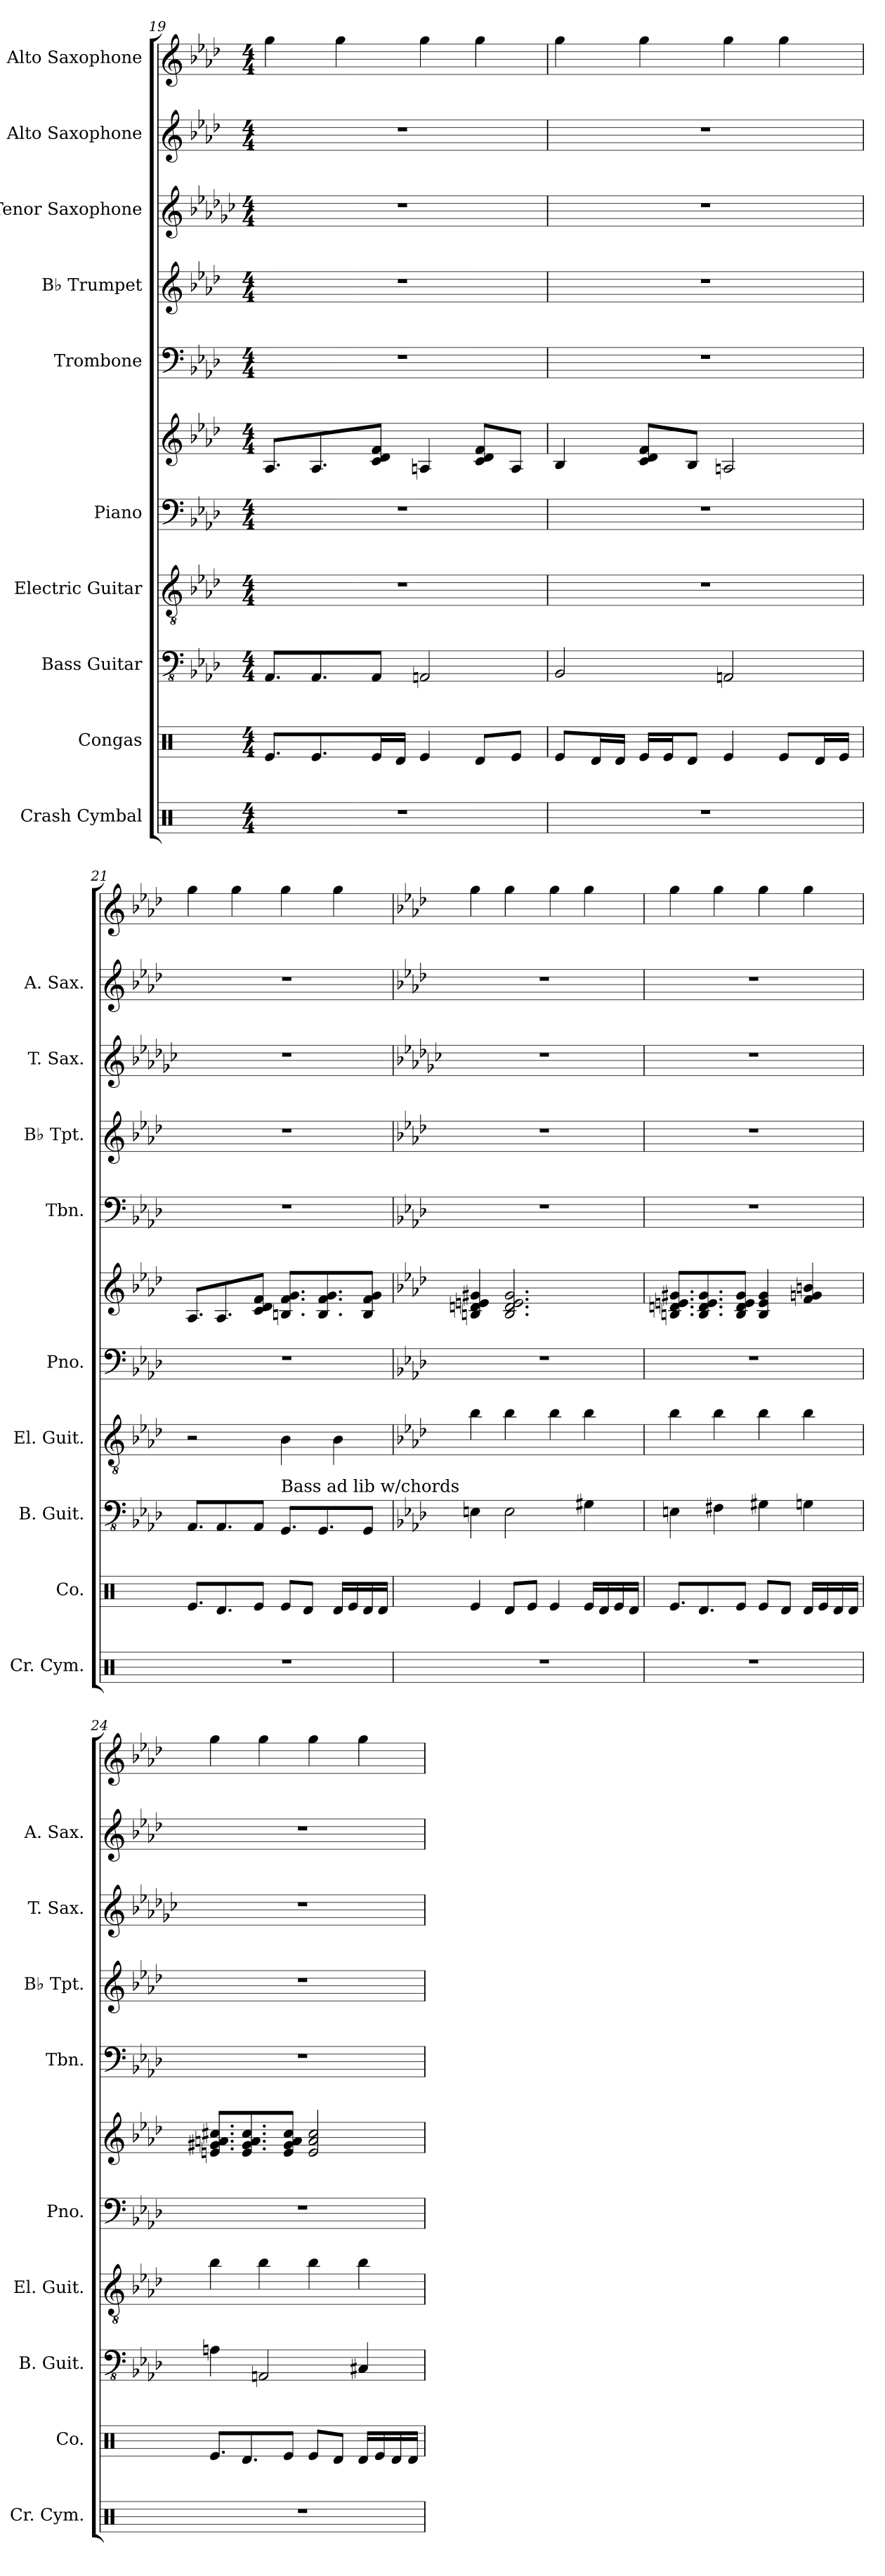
**kern	**kern	**kern	**kern	**kern	**kern	**kern	**kern	**kern	**kern	**kern
*part10	*part9	*part8	*part7	*part6	*part6	*part5	*part4	*part3	*part2	*part1
*staff11	*staff10	*staff9	*staff8	*staff7	*staff6	*staff5	*staff4	*staff3	*staff2	*staff1
*I"Crash Cymbal	*I"Congas	*I"Bass Guitar	*I"Electric Guitar	*I"Piano	*	*I"Trombone	*I"B♭ Trumpet	*I"Tenor Saxophone	*I"Alto Saxophone	*I"Alto Saxophone
*I'Cr. Cym.	*I'Co.	*I'B. Guit.	*I'El. Guit.	*I'Pno.	*	*I'Tbn.	*I'B♭ Tpt.	*I'T. Sax.	*I'A. Sax.	*
*clefX	*clefX	*clefFv4	*clefGv2	*clefF4	*clefG2	*clefF4	*clefG2	*clefG2	*clefG2	*clefG2
*	*	*	*	*	*	*	*ITrd1c2	*ITrd8c14	*ITrd5c9	*ITrd5c9
*k[]	*k[]	*k[b-e-a-d-]	*k[b-e-a-d-]	*k[b-e-a-d-]	*k[b-e-a-d-]	*k[b-e-a-d-]	*k[b-e-a-d-g-c-]	*k[b-e-a-d-g-c-]	*k[b-e-a-d-g-c-f-]	*k[b-e-a-d-g-c-f-]
*M4/4	*M4/4	*M4/4	*M4/4	*M4/4	*M4/4	*M4/4	*M4/4	*M4/4	*M4/4	*M4/4
=19	=19	=19	=19	=19	=19	=19	=19	=19	=19	=19
1r	8.Re/L	8.AAA-/L	1r	1r	8.A-/L	1r	1r	1r	1r	4b-
.	8.Re/	8.AAA-/	.	.	8.A-/	.	.	.	.	.
.	.	.	.	.	.	.	.	.	.	4b-
.	16Re/L	8AAA-/J	.	.	8c/ 8d-/ 8f/J	.	.	.	.	.
.	16Rd/JJ	.	.	.	.	.	.	.	.	.
.	4Re/	2AAAn/	.	.	4An/	.	.	.	.	4b-
.	8Rd/L	.	.	.	8c/ 8d-/ 8f/L	.	.	.	.	4b-
.	8Re/J	.	.	.	8A/J	.	.	.	.	.
!!LO:PB:g=z
=20	=20	=20	=20	=20	=20	=20	=20	=20	=20	=20
1r	8Re/L	2BBB-/	1r	1r	4B-/	1r	1r	1r	1r	4b-
.	16Rd/L	.	.	.	.	.	.	.	.	.
.	16Rd/JJ	.	.	.	.	.	.	.	.	.
.	16Re/LL	.	.	.	8c/ 8d-/ 8f/L	.	.	.	.	4b-
.	16Re/J	.	.	.	.	.	.	.	.	.
.	8Rd/J	.	.	.	8B-/J	.	.	.	.	.
.	4Re/	2AAAn/	.	.	2An/	.	.	.	.	4b-
.	8Re/L	.	.	.	.	.	.	.	.	4b-
.	16Rd/L	.	.	.	.	.	.	.	.	.
.	16Re/JJ	.	.	.	.	.	.	.	.	.
=21	=21	=21	=21	=21	=21	=21	=21	=21	=21	=21
1r	8.Re/L	8.AAA-/L	2r	1r	8.A-/L	1r	1r	1r	1r	4b-
.	8.Rd/	8.AAA-/	.	.	8.A-/	.	.	.	.	.
.	.	.	.	.	.	.	.	.	.	4b-
.	8Re/J	8AAA-/J	.	.	8c/ 8d-/ 8f/J	.	.	.	.	.
!	!	!LO:TX:a:t=Bass ad lib w/chords	!	!	!	!	!	!	!	!
.	8Re/L	8.GGG/L	4B-	.	8.Bn/ 8.f/ 8.g/L	.	.	.	.	4b-
.	8Rd/J	.	.	.	.	.	.	.	.	.
.	.	8.GGG/	.	.	8.B/ 8.f/ 8.g/	.	.	.	.	.
.	16Rd/LL	.	4B-	.	.	.	.	.	.	4b-
.	16Re/	.	.	.	.	.	.	.	.	.
.	16Rd/	8GGG/J	.	.	8B/ 8f/ 8g/J	.	.	.	.	.
.	16Rd/JJ	.	.	.	.	.	.	.	.	.
=22	=22	=22	=22	=22	=22	=22	=22	=22	=22	=22
*	*	*k[b-e-a-d-]	*k[b-e-a-d-]	*k[b-e-a-d-]	*k[b-e-a-d-]	*k[b-e-a-d-]	*k[b-e-a-d-g-c-]	*k[b-e-a-d-g-c-]	*k[b-e-a-d-g-c-f-]	*k[b-e-a-d-g-c-f-]
1r	4Re/	4EEn\	4b-	1r	4Bn/ 4dn/ 4en/ 4g#X/	1r	1r	1r	1r	4b-
.	8Rd/L	2EE\	4b-	.	2.B/ 2.d/ 2.e/ 2.g#/	.	.	.	.	4b-
.	8Re/J	.	.	.	.	.	.	.	.	.
.	4Re/	.	4b-	.	.	.	.	.	.	4b-
.	16Re/LL	4GG#X\	4b-	.	.	.	.	.	.	4b-
.	16Rd/	.	.	.	.	.	.	.	.	.
.	16Re/	.	.	.	.	.	.	.	.	.
.	16Rd/JJ	.	.	.	.	.	.	.	.	.
!!LO:PB:g=z
=23	=23	=23	=23	=23	=23	=23	=23	=23	=23	=23
1r	8.Re/L	4EEn\	4b-	1r	8.Bn/ 8.dn/ 8.en/ 8.g#X/L	1r	1r	1r	1r	4b-
.	8.Rd/	.	.	.	8.B/ 8.d/ 8.e/ 8.g#/	.	.	.	.	.
.	.	4FF#X\	4b-	.	.	.	.	.	.	4b-
.	8Re/J	.	.	.	8B/ 8d/ 8e/ 8g#/J	.	.	.	.	.
.	8Re/L	4GG#X\	4b-	.	4B/ 4e/ 4g#/	.	.	.	.	4b-
.	8Rd/J	.	.	.	.	.	.	.	.	.
.	16Rd/LL	4GGn\	4b-	.	4f/ 4gn/ 4bn/	.	.	.	.	4b-
.	16Re/	.	.	.	.	.	.	.	.	.
.	16Rd/	.	.	.	.	.	.	.	.	.
.	16Rd/JJ	.	.	.	.	.	.	.	.	.
=24	=24	=24	=24	=24	=24	=24	=24	=24	=24	=24
1r	8.Re/L	4AAn\	4b-	1r	8.en/ 8.g#X/ 8.an/ 8.cc#X/L	1r	1r	1r	1r	4b-
.	8.Rd/	.	.	.	8.e/ 8.g#/ 8.a/ 8.cc#/	.	.	.	.	.
.	.	2AAAn/	4b-	.	.	.	.	.	.	4b-
.	8Re/J	.	.	.	8e/ 8g#/ 8a/ 8cc#/J	.	.	.	.	.
.	8Re/L	.	4b-	.	2e/ 2a/ 2cc#/	.	.	.	.	4b-
.	8Rd/J	.	.	.	.	.	.	.	.	.
.	16Rd/LL	4CC#X/	4b-	.	.	.	.	.	.	4b-
.	16Re/	.	.	.	.	.	.	.	.	.
.	16Rd/	.	.	.	.	.	.	.	.	.
.	16Rd/JJ	.	.	.	.	.	.	.	.	.
=	=	=	=	=	=	=	=	=	=	=
*-	*-	*-	*-	*-	*-	*-	*-	*-	*-	*-
